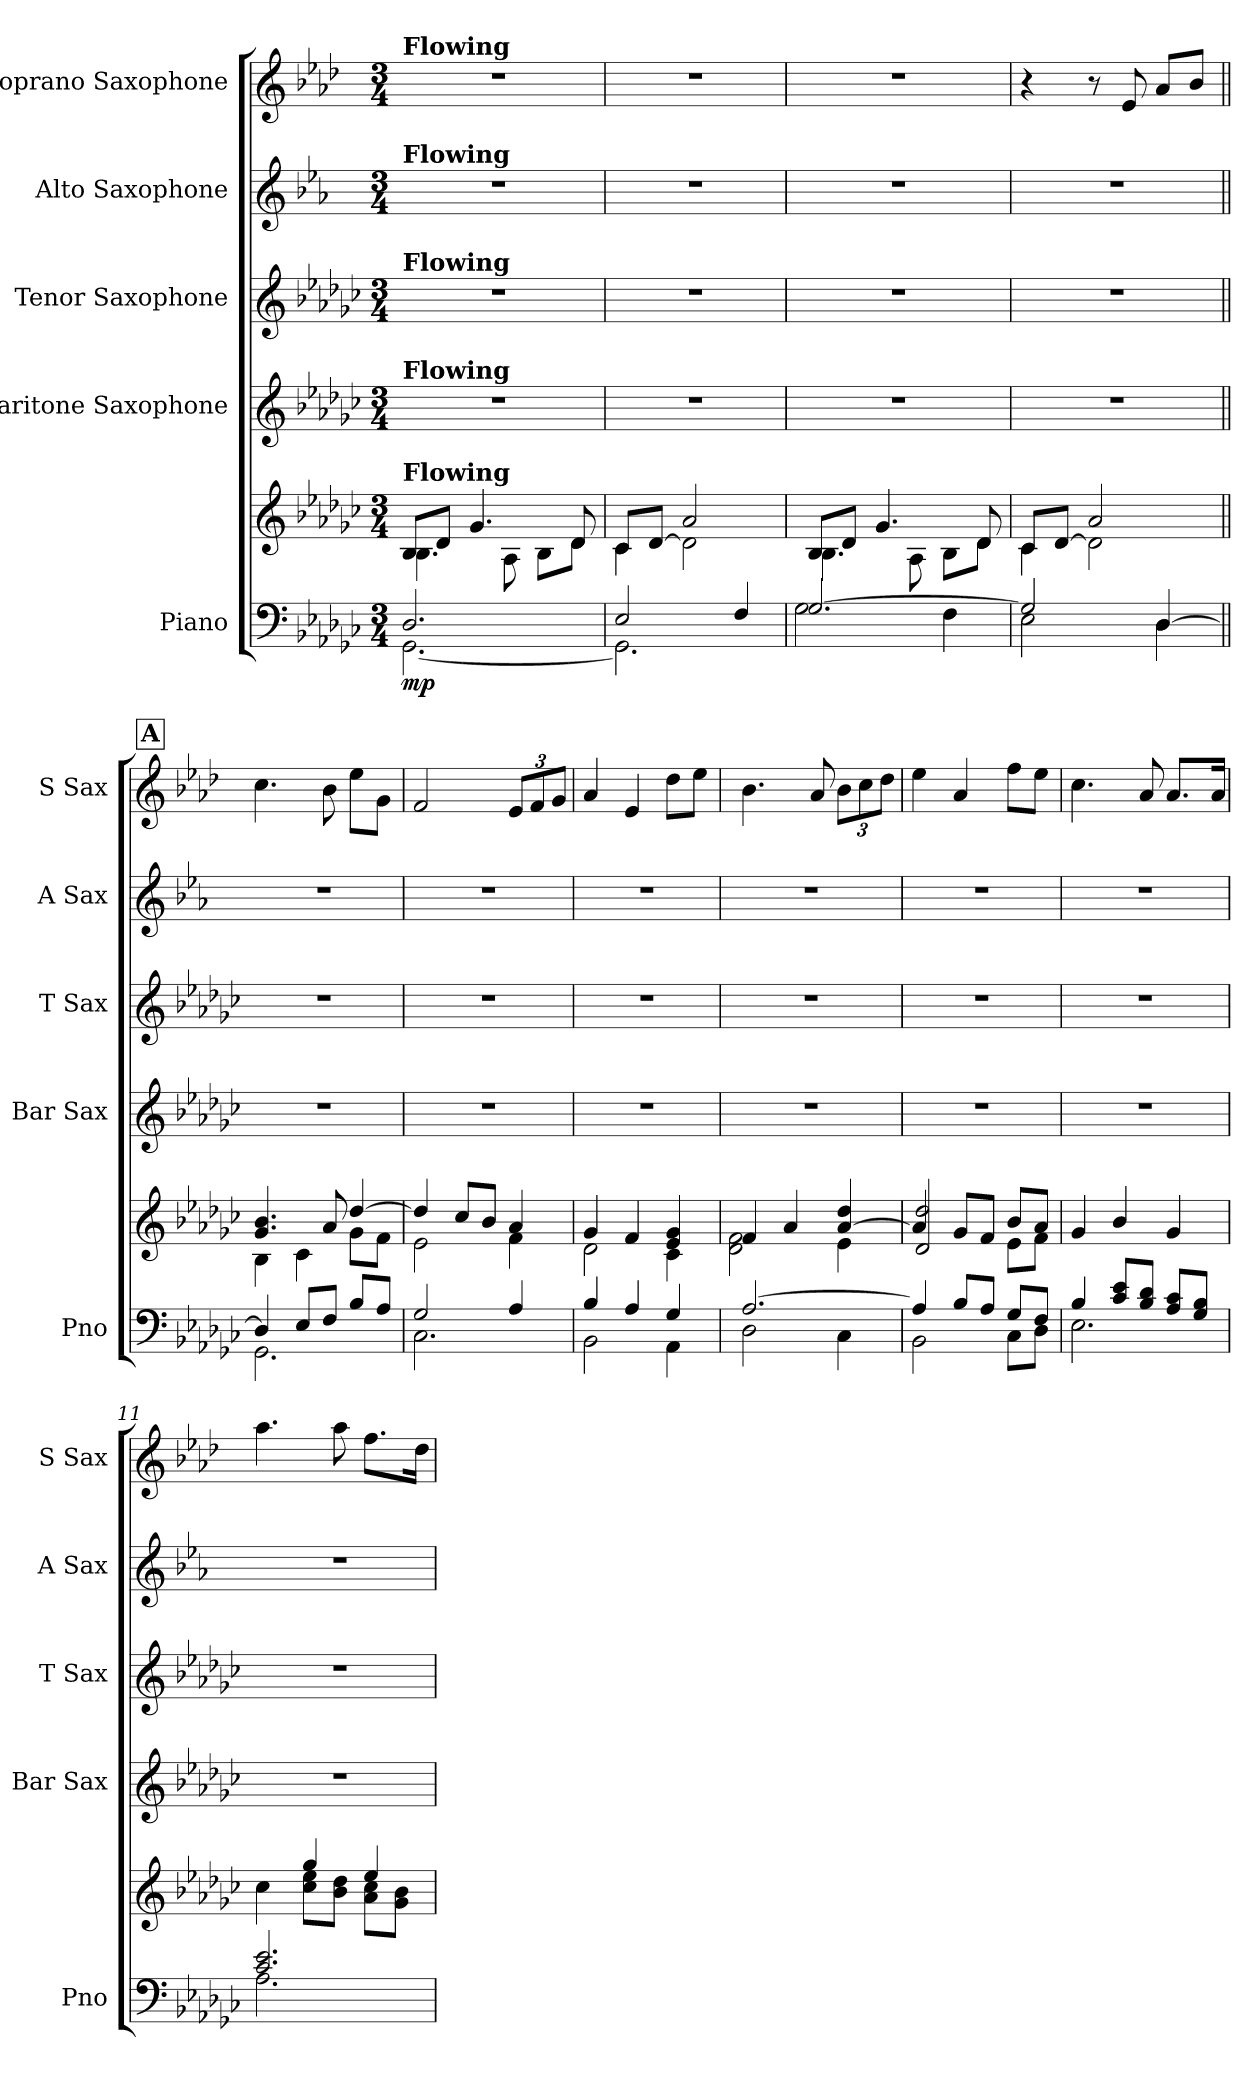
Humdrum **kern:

**kern	**kern	**dynam	**kern	**kern	**kern	**kern
*part5	*part5	*part5	*part4	*part3	*part2	*part1
*staff6	*staff5	*staff5/6	*staff4	*staff3	*staff2	*staff1
*I"Piano	*	*	*I"Baritone Saxophone	*I"Tenor Saxophone	*I"Alto Saxophone	*I"Soprano Saxophone
*I'Pno	*	*	*I'Bar Sax	*I'T Sax	*I'A Sax	*I'S Sax
*clefF4	*clefG2	*	*clefG2	*clefG2	*clefG2	*clefG2
*	*	*	*ITrd12c21	*ITrd8c14	*ITrd5c9	*ITrd1c2
*k[b-e-a-d-g-c-]	*k[b-e-a-d-g-c-]	*	*k[b-e-a-d-g-c-]	*k[b-e-a-d-g-c-]	*k[b-e-a-d-g-c-]	*k[b-e-a-d-g-c-]
*M3/4	*M3/4	*	*M3/4	*M3/4	*M3/4	*M3/4
*MM75	*MM75	*	*MM75	*MM75	*MM75	*MM75
=1	=1	=1	=1	=1	=1	=1
*^	*^	*	*	*	*	*
!	!	!	!	!	!	!	!	!LO:TX:a:B:t=Flowing
!	!	!	!	!	!	!	!LO:TX:a:B:t=Flowing	!
!	!	!	!	!	!	!LO:TX:a:B:t=Flowing	!	!
!	!	!	!	!	!LO:TX:a:B:t=Flowing	!	!	!
!	!	!LO:TX:a:B:t=Flowing	!	!	!	!	!	!
!	!	!	!	!LO:DY:b=2	!	!	!	!
2.D-/	[2.GG-\	8B-/L	4.B-\	mp	2.r	2.r	2.r	2.r
.	.	8d-/J	.	.	.	.	.	.
.	.	4.g-/	.	.	.	.	.	.
.	.	.	8A-\	.	.	.	.	.
.	.	.	8B-\L	.	.	.	.	.
.	.	8d-/	8d-\J	.	.	.	.	.
=2	=2	=2	=2	=2	=2	=2	=2	=2
2E-/	2.GG-\]	8c-/L	4c-\	.	2.r	2.r	2.r	2.r
.	.	[8d-/J	.	.	.	.	.	.
.	.	2d-\]	2a-/	.	.	.	.	.
4F/	.	.	.	.	.	.	.	.
=3	=3	=3	=3	=3	=3	=3	=3	=3
[2.G-/	2G-\	8B-/L	4.B-\	.	2.r	2.r	2.r	2.r
.	.	8d-/J	.	.	.	.	.	.
.	.	4.g-/	.	.	.	.	.	.
.	.	.	8A-\	.	.	.	.	.
.	4F\	.	8B-\L	.	.	.	.	.
.	.	8d-/	8d-\J	.	.	.	.	.
=4	=4	=4	=4	=4	=4	=4	=4	=4
2G-/]	2E-\	8c-/L	4c-\	.	2.r	2.r	2.r	4r
.	.	[8d-/J	.	.	.	.	.	.
.	.	2d-\]	2a-/	.	.	.	.	8r
.	.	.	.	.	.	.	.	8d-/
[4D-/	4D-\	.	.	.	.	.	.	8g-/L
.	.	.	.	.	.	.	.	8a-/J
!!LO:REH:place=s1:a:B:fs=14:t=A
=5||	=5||	=5||	=5||	=5||	=5||	=5||	=5||	=5||
4D-/]	2.GG-\	4.g-/ 4.b-/	4B-\	.	2.r	2.r	2.r	4.b-\
8E-/L	.	.	4c-\	.	.	.	.	.
8F/J	.	8a-/	.	.	.	.	.	8a-\
8B-/L	.	[4dd-/	8g-\L	.	.	.	.	8dd-\L
8A-/J	.	.	8f\J	.	.	.	.	8f\J
=6	=6	=6	=6	=6	=6	=6	=6	=6
2G-/	2.C-\	4dd-/]	2e-\	.	2.r	2.r	2.r	2e-/
.	.	8cc-/L	.	.	.	.	.	.
.	.	8b-/J	.	.	.	.	.	.
*	*	*	*	*	*	*	*	*Xbrackettup
4A-/	.	4a-/	4f\	.	.	.	.	12d-/L
.	.	.	.	.	.	.	.	12e-/
.	.	.	.	.	.	.	.	12f/J
=7	=7	=7	=7	=7	=7	=7	=7	=7
4B-/	2BB-\	4g-/	2d-\	.	2.r	2.r	2.r	4g-/
4A-/	.	4f/	.	.	.	.	.	4d-/
4G-/	4AA-\	4e-/ 4g-/	4c-\	.	.	.	.	8cc-\L
.	.	.	.	.	.	.	.	8dd-\J
!!LO:LB:g=z
=8	=8	=8	=8	=8	=8	=8	=8	=8
[2.A-/	2D-\	4f/	2d-\ 2f\	.	2.r	2.r	2.r	4.a-\
.	.	4a-/	.	.	.	.	.	.
.	.	.	.	.	.	.	.	8g-/
.	4C-\	[4a-/ 4dd-/	4e-\	.	.	.	.	12a-\L
.	.	.	.	.	.	.	.	12b-\
.	.	.	.	.	.	.	.	12cc-\J
=9	=9	=9	=9	=9	=9	=9	=9	=9
4A-/]	2BB-\	4a-/]	2d-/ 2dd-/	.	2.r	2.r	2.r	4dd-\
8B-/L	.	8g-/L	.	.	.	.	.	4g-/
8A-/J	.	8f/J	.	.	.	.	.	.
8G-/L	8C-\L	8b-/L	8e-\L	.	.	.	.	8ee-\L
8F/J	8D-\J	8a-/J	8f\J	.	.	.	.	8dd-\J
*	*	*v	*v	*	*	*	*	*
=10	=10	=10	=10	=10	=10	=10	=10
4B-/	2.E-\	4g-/	.	2.r	2.r	2.r	4.b-\
8c-/ 8e-/L	.	4b-/	.	.	.	.	.
8B-/ 8d-/J	.	.	.	.	.	.	8g-/
8A-/ 8c-/L	.	4g-/	.	.	.	.	8.g-/L
8G-/ 8B-/J	.	.	.	.	.	.	.
.	.	.	.	.	.	.	16g-/Jk
=11	=11	=11	=11	=11	=11	=11	=11
*	*	*^	*	*	*	*	*
2.c-/ 2.e-/	2.A-\	4cc-\	4ryy	.	2.r	2.r	2.r	4.gg-\
.	.	4gg-/	8cc-\ 8ee-\L	.	.	.	.	.
.	.	.	8b-\ 8dd-\J	.	.	.	.	8gg-\
.	.	4ee-/	8a-\ 8cc-\L	.	.	.	.	8.ee-\L
.	.	.	8g-\ 8b-\J	.	.	.	.	.
.	.	.	.	.	.	.	.	16cc-\Jk
*v	*v	*	*	*	*	*	*	*
*	*v	*v	*	*	*	*	*
=	=	=	=	=	=	=
*-	*-	*-	*-	*-	*-	*-
